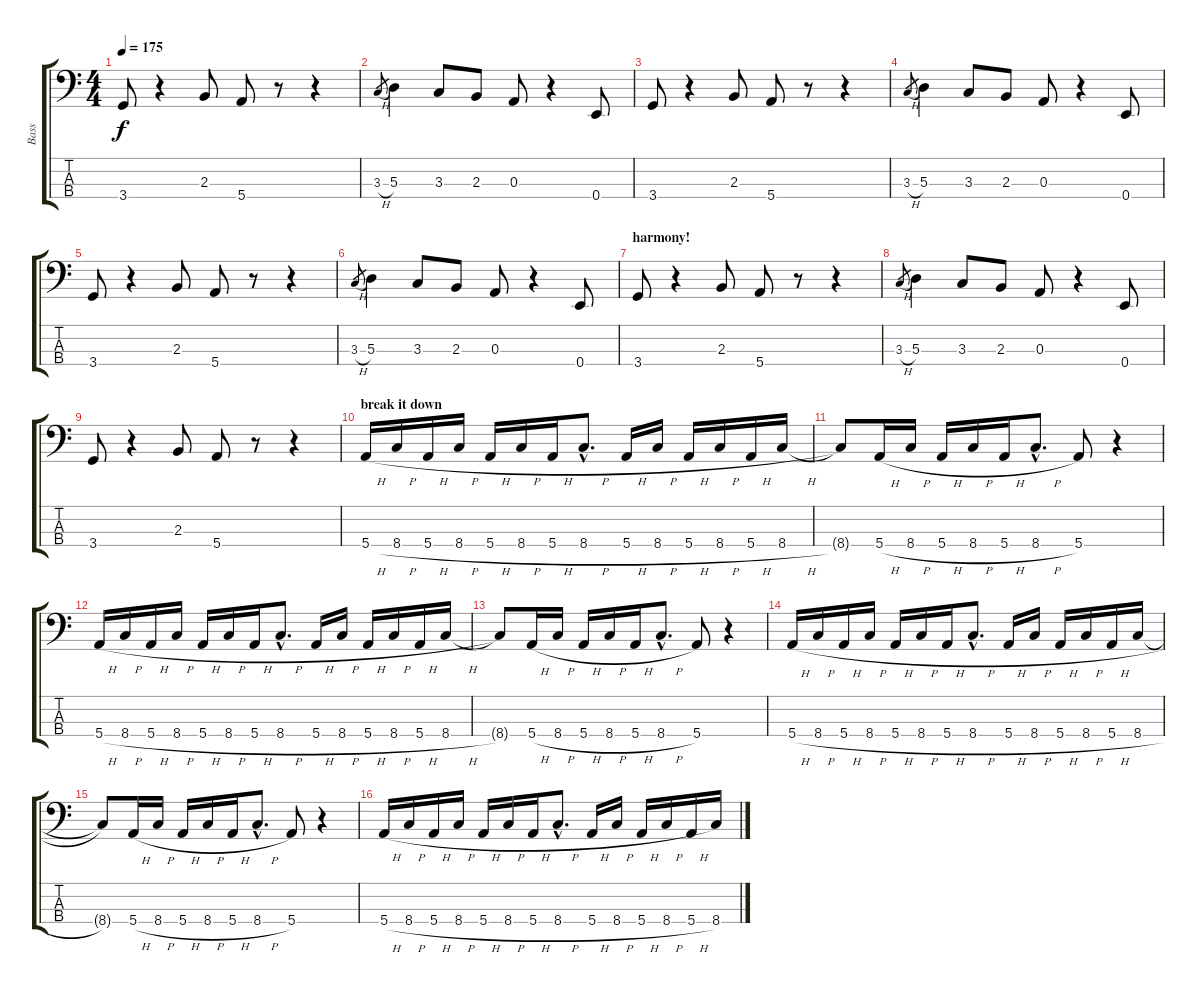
\track ("Bass" "Bass") {instrument slapbass1}
\staff {score tabs}
\tuning (G2 D2 A1 E1) {hide}
\ts (4 4)
\tempo 175
\clef f4
\ks c
3.4.8{dy f} r.4 2.3.8 5.4.8 r.8 r.4 |
3.3{h}.8{gr} 5.3.4 3.3.8 2.3.8 0.3.8 r.4 0.4.8 |
3.4.8 r.4 2.3.8 5.4.8 r.8 r.4 |
3.3{h}.8{gr} 5.3.4 3.3.8 2.3.8 0.3.8 r.4 0.4.8 |
3.4.8 r.4 2.3.8 5.4.8 r.8 r.4 |
3.3{h}.8{gr} 5.3.4 3.3.8 2.3.8 0.3.8 r.4 0.4.8 |
\section ("" "harmony!")
3.4.8 r.4 2.3.8 5.4.8 r.8 r.4 |
3.3{h}.8{gr} 5.3.4 3.3.8 2.3.8 0.3.8 r.4 0.4.8 |
3.4.8 r.4 2.3.8 5.4.8 r.8 r.4 |
\section ("" "break it down")
5.4{h}.16 8.4{h}.16 5.4{h}.16 8.4{h}.16 5.4{h}.16 8.4{h}.16 5.4{h}.16 8.4{h hac}.8{d} 5.4{h}.16 8.4{h}.16 5.4{h}.16 8.4{h}.16 5.4{h}.16 8.4{h}.16 |
8.4{t}.8 5.4{h}.16 8.4{h}.16 5.4{h}.16 8.4{h}.16 5.4{h}.16 8.4{h hac}.8{d} 5.4.8 r.4 |
5.4{h}.16 8.4{h}.16 5.4{h}.16 8.4{h}.16 5.4{h}.16 8.4{h}.16 5.4{h}.16 8.4{h hac}.8{d} 5.4{h}.16 8.4{h}.16 5.4{h}.16 8.4{h}.16 5.4{h}.16 8.4{h}.16 |
8.4{t}.8 5.4{h}.16 8.4{h}.16 5.4{h}.16 8.4{h}.16 5.4{h}.16 8.4{h hac}.8{d} 5.4.8 r.4 |
5.4{h}.16 8.4{h}.16 5.4{h}.16 8.4{h}.16 5.4{h}.16 8.4{h}.16 5.4{h}.16 8.4{h hac}.8{d} 5.4{h}.16 8.4{h}.16 5.4{h}.16 8.4{h}.16 5.4{h}.16 8.4{h}.16 |
8.4{t}.8 5.4{h}.16 8.4{h}.16 5.4{h}.16 8.4{h}.16 5.4{h}.16 8.4{h hac}.8{d} 5.4.8 r.4 |
5.4{h}.16 8.4{h}.16 5.4{h}.16 8.4{h}.16 5.4{h}.16 8.4{h}.16 5.4{h}.16 8.4{h hac}.8{d} 5.4{h}.16 8.4{h}.16 5.4{h}.16 8.4{h}.16 5.4{h}.16 8.4{h}.16
